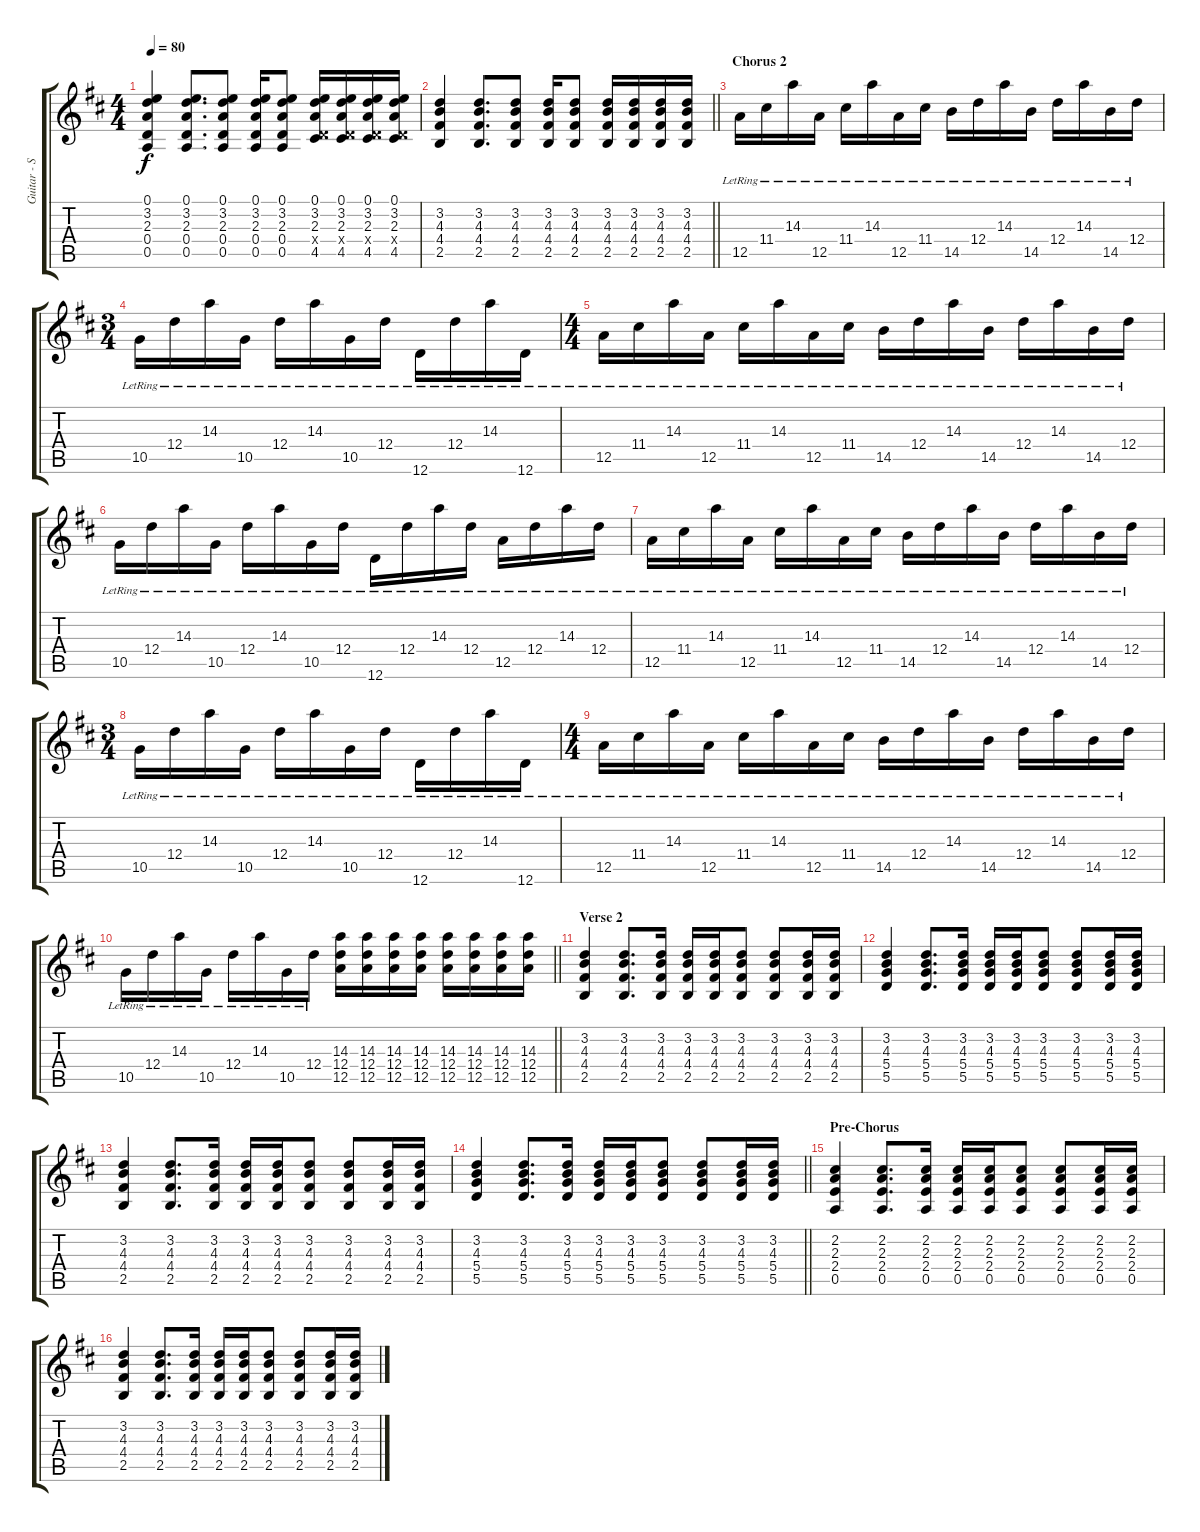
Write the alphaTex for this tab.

\track ("Guitar - Simon Neil" "Guitar - S") {instrument acousticguitarsteel}
\staff {score tabs}
\tuning (E4 B3 G3 D3 A2 D2) {hide}
\ts (4 4)
\tempo 80
\clef g2
\ks d
(0.1 3.2 2.3 0.4 0.5).4{dy f} (0.1 3.2 2.3 0.4 0.5).8{d} (0.1 3.2 2.3 0.4 0.5).8 (0.1 3.2 2.3 0.4 0.5).16 (0.1 3.2 2.3 0.4 0.5).8 (0.1 3.2 2.3 0.4{x} 4.5).16 (0.1 3.2 2.3 0.4{x} 4.5).16 (0.1 3.2 2.3 0.4{x} 4.5).16 (0.1 3.2 2.3 0.4{x} 4.5).16 |
\barLineRight lightlight
(3.2 4.3 4.4 2.5).4 (3.2 4.3 4.4 2.5).8{d} (3.2 4.3 4.4 2.5).8 (3.2 4.3 4.4 2.5).16 (3.2 4.3 4.4 2.5).8 (3.2 4.3 4.4 2.5).16 (3.2 4.3 4.4 2.5).16 (3.2 4.3 4.4 2.5).16 (3.2 4.3 4.4 2.5).16 |
\section ("" "Chorus 2")
12.5{lr}.16 11.4{lr}.16 14.3{lr}.16 12.5{lr}.16 11.4{lr}.16 14.3{lr}.16 12.5{lr}.16 11.4{lr}.16 14.5{lr}.16 12.4{lr}.16 14.3{lr}.16 14.5{lr}.16 12.4{lr}.16 14.3{lr}.16 14.5{lr}.16 12.4{lr}.16 |
\ts (3 4)
10.5{lr}.16 12.4{lr}.16 14.3{lr}.16 10.5{lr}.16 12.4{lr}.16 14.3{lr}.16 10.5{lr}.16 12.4{lr}.16 12.6{lr}.16 12.4{lr}.16 14.3{lr}.16 12.6{lr}.16 |
\ts (4 4)
12.5{lr}.16 11.4{lr}.16 14.3{lr}.16 12.5{lr}.16 11.4{lr}.16 14.3{lr}.16 12.5{lr}.16 11.4{lr}.16 14.5{lr}.16 12.4{lr}.16 14.3{lr}.16 14.5{lr}.16 12.4{lr}.16 14.3{lr}.16 14.5{lr}.16 12.4{lr}.16 |
10.5{lr}.16 12.4{lr}.16 14.3{lr}.16 10.5{lr}.16 12.4{lr}.16 14.3{lr}.16 10.5{lr}.16 12.4{lr}.16 12.6{lr}.16 12.4{lr}.16 14.3{lr}.16 12.4{lr}.16 12.5{lr}.16 12.4{lr}.16 14.3{lr}.16 12.4{lr}.16 |
12.5{lr}.16 11.4{lr}.16 14.3{lr}.16 12.5{lr}.16 11.4{lr}.16 14.3{lr}.16 12.5{lr}.16 11.4{lr}.16 14.5{lr}.16 12.4{lr}.16 14.3{lr}.16 14.5{lr}.16 12.4{lr}.16 14.3{lr}.16 14.5{lr}.16 12.4{lr}.16 |
\ts (3 4)
10.5{lr}.16 12.4{lr}.16 14.3{lr}.16 10.5{lr}.16 12.4{lr}.16 14.3{lr}.16 10.5{lr}.16 12.4{lr}.16 12.6{lr}.16 12.4{lr}.16 14.3{lr}.16 12.6{lr}.16 |
\ts (4 4)
12.5{lr}.16 11.4{lr}.16 14.3{lr}.16 12.5{lr}.16 11.4{lr}.16 14.3{lr}.16 12.5{lr}.16 11.4{lr}.16 14.5{lr}.16 12.4{lr}.16 14.3{lr}.16 14.5{lr}.16 12.4{lr}.16 14.3{lr}.16 14.5{lr}.16 12.4{lr}.16 |
\barLineRight lightlight
10.5{lr}.16 12.4{lr}.16 14.3{lr}.16 10.5{lr}.16 12.4{lr}.16 14.3{lr}.16 10.5{lr}.16 12.4{lr}.16 (14.3 12.4 12.5).16 (14.3 12.4 12.5).16 (14.3 12.4 12.5).16 (14.3 12.4 12.5).16 (14.3 12.4 12.5).16 (14.3 12.4 12.5).16 (14.3 12.4 12.5).16 (14.3 12.4 12.5).16 |
\section ("" "Verse 2")
(3.2 4.3 4.4 2.5).4 (3.2 4.3 4.4 2.5).8{d} (3.2 4.3 4.4 2.5).16 (3.2 4.3 4.4 2.5).16 (3.2 4.3 4.4 2.5).16 (3.2 4.3 4.4 2.5).8 (3.2 4.3 4.4 2.5).8 (3.2 4.3 4.4 2.5).16 (3.2 4.3 4.4 2.5).16 |
(3.2 4.3 5.4 5.5).4 (3.2 4.3 5.4 5.5).8{d} (3.2 4.3 5.4 5.5).16 (3.2 4.3 5.4 5.5).16 (3.2 4.3 5.4 5.5).16 (3.2 4.3 5.4 5.5).8 (3.2 4.3 5.4 5.5).8 (3.2 4.3 5.4 5.5).16 (3.2 4.3 5.4 5.5).16 |
(3.2 4.3 4.4 2.5).4 (3.2 4.3 4.4 2.5).8{d} (3.2 4.3 4.4 2.5).16 (3.2 4.3 4.4 2.5).16 (3.2 4.3 4.4 2.5).16 (3.2 4.3 4.4 2.5).8 (3.2 4.3 4.4 2.5).8 (3.2 4.3 4.4 2.5).16 (3.2 4.3 4.4 2.5).16 |
\barLineRight lightlight
(3.2 4.3 5.4 5.5).4 (3.2 4.3 5.4 5.5).8{d} (3.2 4.3 5.4 5.5).16 (3.2 4.3 5.4 5.5).16 (3.2 4.3 5.4 5.5).16 (3.2 4.3 5.4 5.5).8 (3.2 4.3 5.4 5.5).8 (3.2 4.3 5.4 5.5).16 (3.2 4.3 5.4 5.5).16 |
\section ("" "Pre-Chorus")
(2.2 2.3 2.4 0.5).4 (2.2 2.3 2.4 0.5).8{d} (2.2 2.3 2.4 0.5).16 (2.2 2.3 2.4 0.5).16 (2.2 2.3 2.4 0.5).16 (2.2 2.3 2.4 0.5).8 (2.2 2.3 2.4 0.5).8 (2.2 2.3 2.4 0.5).16 (2.2 2.3 2.4 0.5).16 |
(3.2 4.3 4.4 2.5).4 (3.2 4.3 4.4 2.5).8{d} (3.2 4.3 4.4 2.5).16 (3.2 4.3 4.4 2.5).16 (3.2 4.3 4.4 2.5).16 (3.2 4.3 4.4 2.5).8 (3.2 4.3 4.4 2.5).8 (3.2 4.3 4.4 2.5).16 (3.2 4.3 4.4 2.5).16
